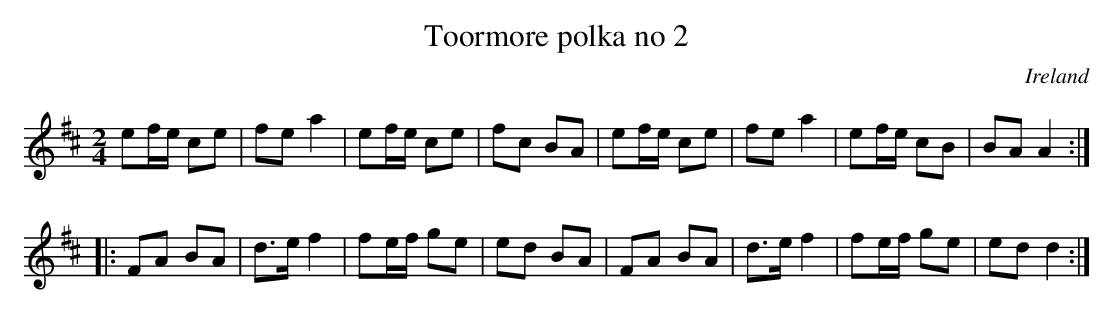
X:1
T:Toormore polka no 2
O:Ireland
M:2/4
L:1/8
K:AMix
ef/e/ ce|fe a2|ef/e/ ce|fc BA|\
ef/e/ ce|fe a2|ef/e/ cB|BA A2:|*
|:FA BA|d>e f2|fe/f/ ge|ed BA|\
FA BA|d>e f2|fe/f/ ge|ed d2:|
